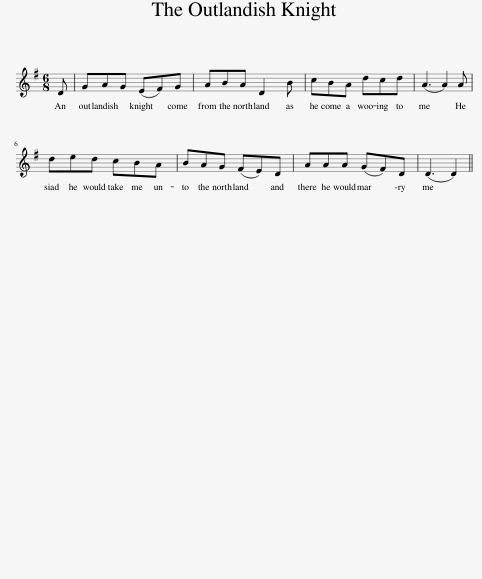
X:1
L:1/8
M:6/8
I:linebreak $
K:G
V:1 treble
V:1
 D | GAG (EF)G | ABA D2 B | cBA dcd | (A3 A2) A |$ %5
 ded cBA | BAG (FE)D | AAA (GF)D | (D3 D2) || %9
